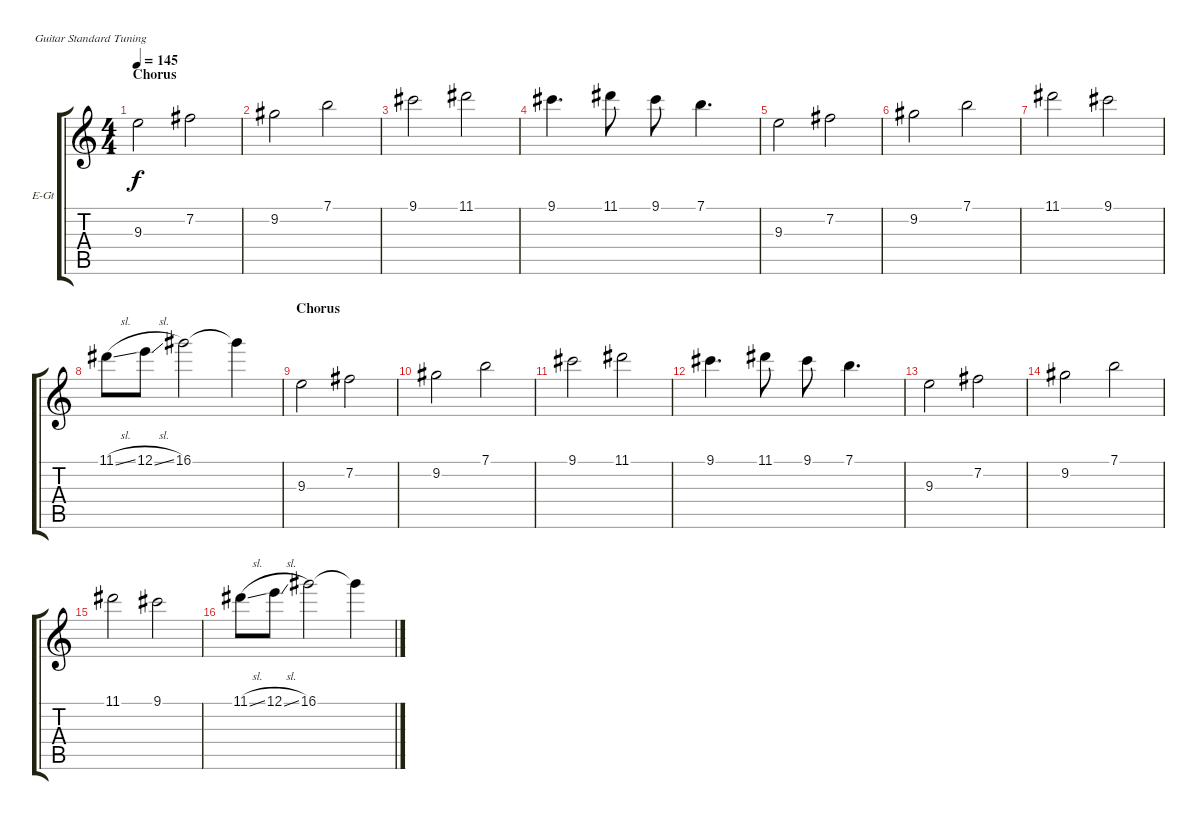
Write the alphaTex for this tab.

\defaultSystemsLayout 4
\bracketExtendMode groupsimilarinstruments
\firstSystemTrackNameOrientation horizontal
\otherSystemsTrackNameOrientation horizontal
\track ("Ciaran O'Donnell" "E-Gt") {instrument overdrivenguitar}
\staff {score tabs}
\tuning (E4 B3 G3 D3 A2 E2)
\ts (4 4)
\section ("" "Chorus")
\tempo 145
\clef g2
\ks c
9.3.2{dy f} 7.2.2 |
9.2.2 7.1.2 |
9.1.2 11.1.2 |
9.1.4{d} 11.1.8 9.1.8 7.1.4{d} |
9.3.2 7.2.2 |
9.2.2 7.1.2 |
11.1.2 9.1.2 |
11.1{sl}.8 12.1{sl}.8 16.1.2 16.1{t}.4 |
\section ("" "Chorus")
9.3.2 7.2.2 |
9.2.2 7.1.2 |
9.1.2 11.1.2 |
9.1.4{d} 11.1.8 9.1.8 7.1.4{d} |
9.3.2 7.2.2 |
9.2.2 7.1.2 |
11.1.2 9.1.2 |
11.1{sl}.8 12.1{sl}.8 16.1.2 16.1{t}.4
